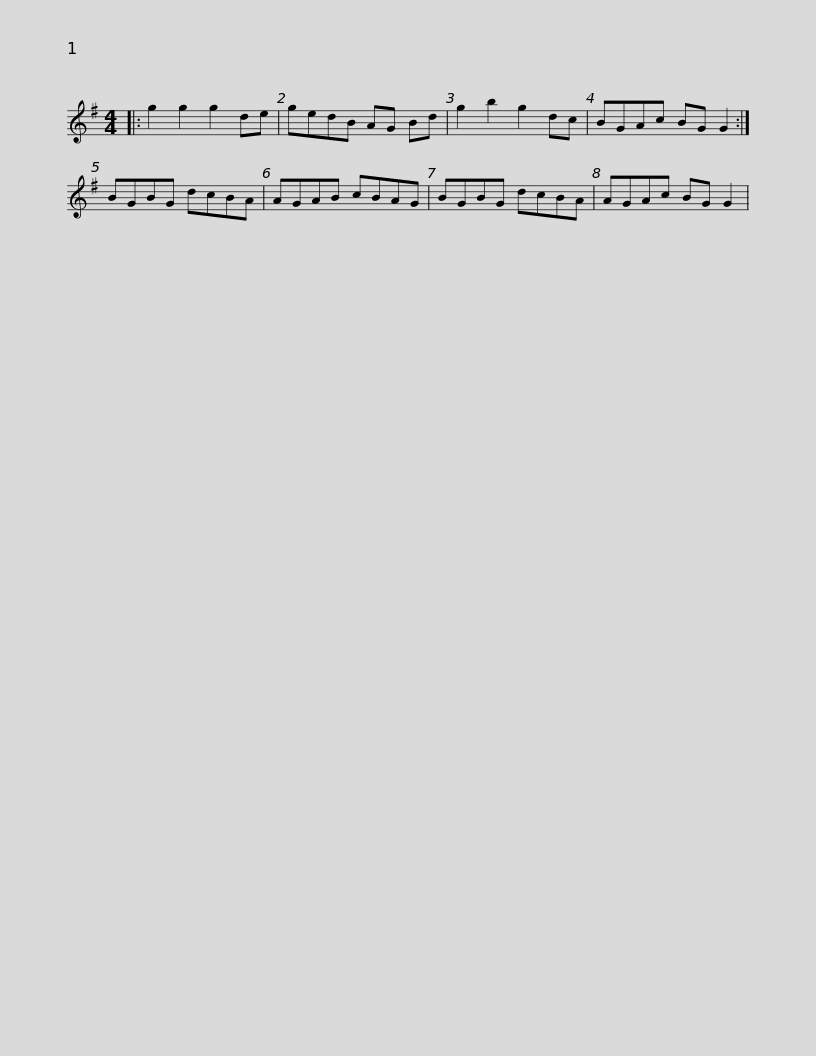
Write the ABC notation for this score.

X:1
L:1/8
M:4/4
I:linebreak $
K:G
V:1 treble
V:1
|: g2 g2 g2 de | gedB AG Bd | g2 b2 g2 dc | BGAc BG G2 :| BGBG dcBA | %5
 AGAB cBAG |$ BGBG dcBA | AGAc BG G2 | %8
